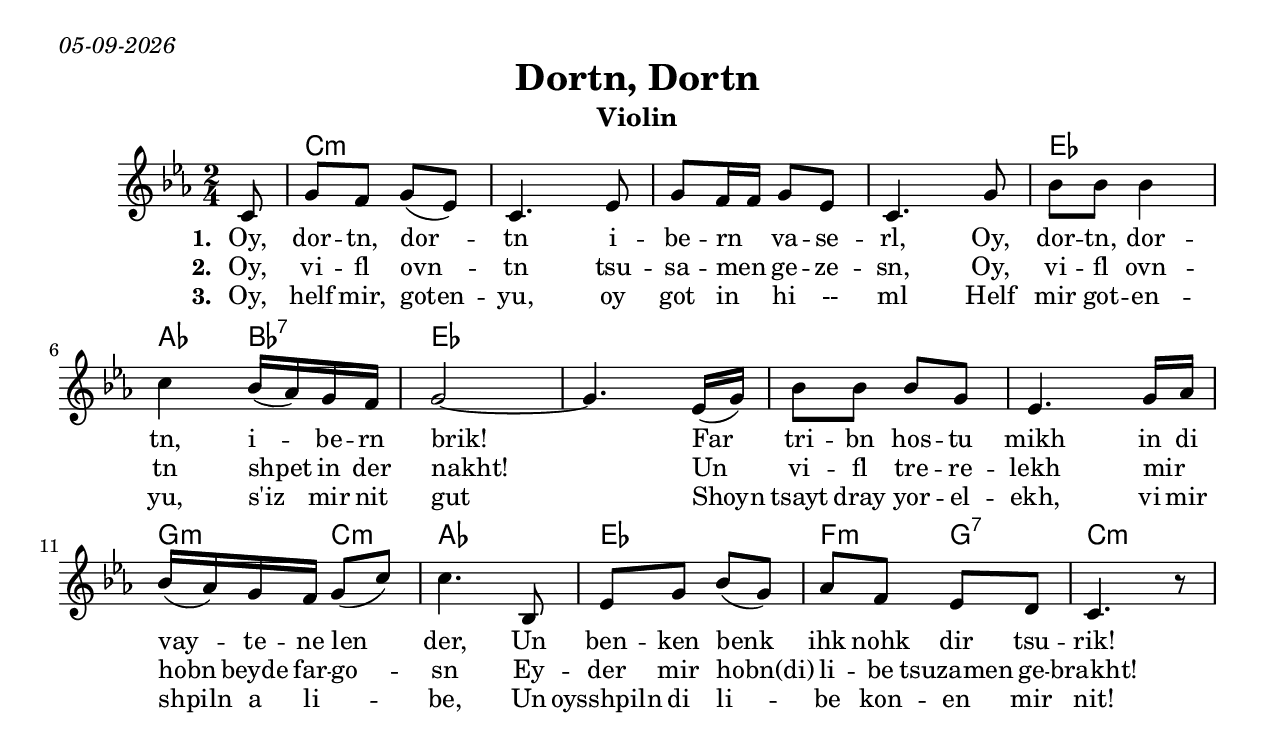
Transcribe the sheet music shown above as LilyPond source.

\version "2.20.0"
\include "english.ly"
\paper{
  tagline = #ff
  print-all-headers = ##t
  #(set-paper-size "letter")
}
date = #(strftime "%d-%m-%Y" (localtime (current-time)))

\markup{ \italic{ \date }  }

%\markup{ Got something to say? }

global = {
  \clef treble
  \key a \minor
  \time 2/4
  \set Score.markFormatter = #format-mark-box-alphabet
}

%#################################### Melody ########################
%melody =  \transpose c d \relative c' {  %transpose for clarinet
melody = \relative c' {
  \global
  \partial 8 a8    %lead in notes

   e'8 d e(c)
   a4. c8
   e8 d16 d e8 c
   a4.e'8

   g8 g g4
   a4 g16 (f) e d
   e2 ~
   e4. c16 (e)

   g8 g g e
   c4. e16 f
   g16(f)
   e16 d e8(a)

   a4. g,8
   c8 e g(e)
   f8 d c b
   a4. r8
}
%################################# Lyrics #####################
\addlyrics{ \set stanza = #"1. "
 Oy, dor -- tn, dor -- tn
 i -- be -- rn _ va -- se -- rl,
 Oy, dor -- tn, dor -- tn,
 i -- be -- rn brik!

 Far tri -- bn hos -- tu mikh in di
 vay -- te -- ne len der,
 Un ben -- ken benk
 ihk nohk dir tsu -- rik!
}

\addlyrics{ \set stanza = #"2. "
Oy, vi -- fl ovn -- tn
tsu -- sa -- men _ ge -- ze -- sn,
Oy, vi -- fl ovn -- tn shpet in der nakht!
Un vi -- fl tre -- re -- lekh
mir _  hobn beyde far -- go -- sn
Ey -- der mir hobn(di) li -- be tsuzamen ge -- brakht!
}

\addlyrics{ \set stanza = #"3. "
Oy, helf mir, goten -- yu, oy got in _  hi  _-- ml
Helf mir got -- en -- yu, s'iz mir nit gut
Shoyn tsayt dray yor -- el -- ekh, vi mir shpiln a li _ -- be,
Un oysshpiln di li -- be kon -- en mir nit!
}
\addlyrics{ \set stanza = #"4. "

}
%################################# Chords #######################
harmonies = \chordmode {
  s8 a2*4:m
  c2
  f4 g4:7
  c2*4
  e4:m
  a4:m
  f2
  c2
  d4:m e4:7
  a2:m
}

\score {
  % transpose score below
  \transpose a c'
  <<
    \new ChordNames {
      \set chordChanges = ##f
      \harmonies
    }
    \new Staff   \melody
  >>
  \header{
    title= "Dortn, Dortn"
    subtitle=""
    composer= ""
    instrument = "Violin"
    arranger= ""
  }
  \midi{\tempo 4 = 120}
  \layout{indent = 1.0\cm}
}
%{
% more verses:
\markup{}
\markup {
  \font-size #2
  \fill-line {
    \hspace #0.1 % distance from left margin
    \column {
      \line { "1."
	\column {
	  ""
	}
      }
      \hspace #0.2 % vertical distance between verses
      \line { "2."
	\column {
	 ""
	}
      }
    }
    \hspace #0.1  % horiz. distance between columns
    \column {
      \line { "3."
	\column {
	  ""
	}
      }
      \hspace #0.2 % distance between verses
      \line { "4."
	\column {
	 ""
	}
      }
    }
    \hspace #0.1 % distance to right margin
  }
}

%}
